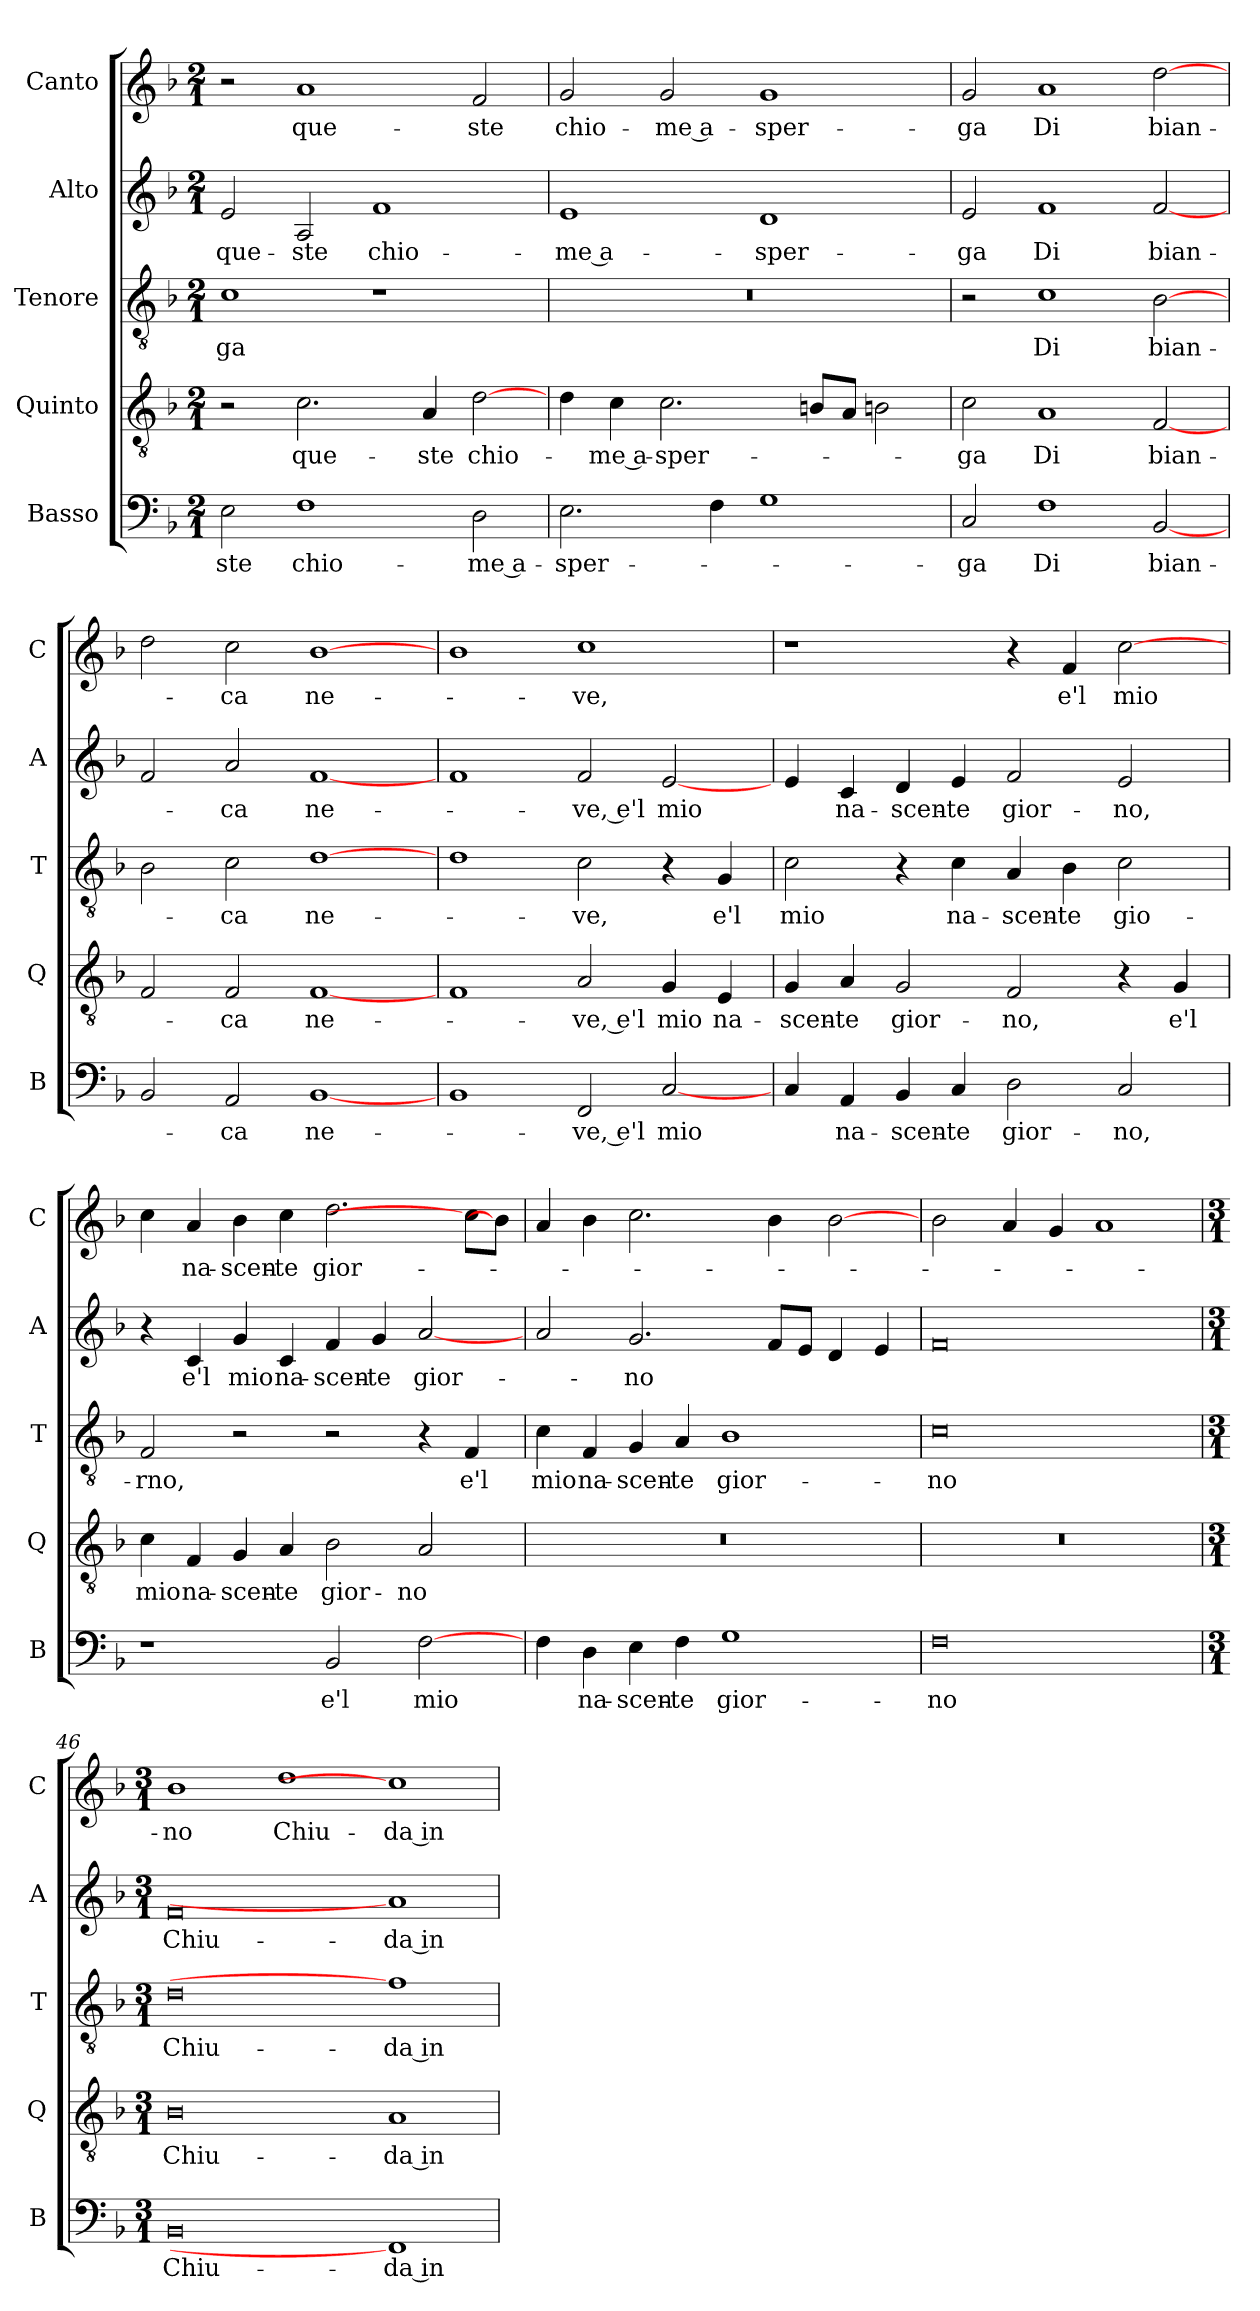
**kern	**text	**kern	**text	**kern	**text	**kern	**text	**kern	**text
*part5	*part5	*part4	*part4	*part3	*part3	*part2	*part2	*part1	*part1
*staff5	*staff5	*staff4	*staff4	*staff3	*staff3	*staff2	*staff2	*staff1	*staff1
*I"Basso	*	*I"Quinto	*	*I"Tenore	*	*I"Alto	*	*I"Canto	*
*I'B	*	*I'Q	*	*I'T	*	*I'A	*	*I'C	*
*clefF4	*	*clefGv2	*	*clefGv2	*	*clefG2	*	*clefG2	*
*k[b-]	*	*k[b-]	*	*k[b-]	*	*k[b-]	*	*k[b-]	*
*d:	*	*d:	*	*d:	*	*d:	*	*d:	*
*M2/1	*	*M2/1	*	*M2/1	*	*M2/1	*	*M2/1	*
=	=	=	=	=	=	=	=	=	=
2E	-ste	2r	.	1c	-ga	2e	que-	2r	.
1F	chio-	2.c	que-	.	.	2A	-ste	1a	que-
.	.	.	.	1r	.	1f	chio-	.	.
.	.	4A	-ste	.	.	.	.	.	.
2D	-me a-	[2d	chio-	.	.	.	.	2f	-ste
=	=	=	=	=	=	=	=	=	=
2.E	-sper-	4d	.	0r	.	1e	-me a-	2g	chio-
.	.	4c	-me a-	.	.	.	.	.	.
.	.	2.c	-sper-	.	.	.	.	2g	-me a-
4F	.	.	.	.	.	.	.	.	.
1G	.	.	.	.	.	1d	-sper-	1g	-sper-
.	.	8BnL	.	.	.	.	.	.	.
.	.	8AJ	.	.	.	.	.	.	.
.	.	2Bn	.	.	.	.	.	.	.
=	=	=	=	=	=	=	=	=	=
2C	-ga	2c	-ga	2r	.	2e	-ga	2g	-ga
1F	Di	1A	Di	1c	Di	1f	Di	1a	Di
[2BB-	bian-	[2F	bian-	[2B-	bian-	[2f	bian-	[2dd	bian-
=	=	=	=	=	=	=	=	=	=
2BB-	.	2F	.	2B-	.	2f	.	2dd	.
2AA	-ca	2F	-ca	2c	-ca	2a	-ca	2cc	-ca
[1BB-	ne-	[1F	ne-	[1d	ne-	[1f	ne-	[1b-	ne-
=	=	=	=	=	=	=	=	=	=
1BB-	.	1F	.	1d	.	1f	.	1b-	.
2FF	-ve, e'l	2A	-ve, e'l	2c	-ve,	2f	-ve, e'l	1cc	-ve,
[2C	mio	4G	mio	4r	.	[2e	mio	.	.
.	.	4E	na-	4G	e'l	.	.	.	.
=	=	=	=	=	=	=	=	=	=
4C	.	4G	-scen-	2c	mio	4e	.	1r	.
4AA	na-	4A	-te	.	.	4c	na-	.	.
4BB-	-scen-	2G	gior-	4r	.	4d	-scen-	.	.
4C	-te	.	.	4c	na-	4e	-te	.	.
2D	gior-	2F	-no,	4A	-scen-	2f	gior-	4r	.
.	.	.	.	4B-	-te	.	.	4f	e'l
2C	-no,	4r	.	2c	gio-	2e	-no,	[2cc	mio
.	.	4G	e'l	.	.	.	.	.	.
=	=	=	=	=	=	=	=	=	=
1r	.	4c	mio	2F	-rno,	4r	.	4cc	.
.	.	4F	na-	.	.	4c	e'l	4a	na-
.	.	4G	-scen-	2r	.	4g	mio	4b-	-scen-
.	.	4A	-te	.	.	4c	na-	4cc	-te
2BB-	e'l	2B-	gior-	2r	.	4f	-scen-	2.dd	gior-
.	.	.	.	.	.	4g	-te	.	.
[2F	mio	2A	-no	4r	.	[2a	gior-	.	.
.	.	.	.	4F	e'l	.	.	8ccL]	.
.	.	.	.	.	.	.	.	8b-J]	.
=	=	=	=	=	=	=	=	=	=
4F	.	0r	.	4c	mio	2a	.	4a	.
4D	na-	.	.	4F	na-	.	.	4b-	.
4E	-scen-	.	.	4G	-scen-	2.g	-no	2.cc	.
4F	-te	.	.	4A	-te	.	.	.	.
1G	gior-	.	.	1B-	gior-	.	.	.	.
.	.	.	.	.	.	8fL	.	4b-	.
.	.	.	.	.	.	8eJ	.	.	.
.	.	.	.	.	.	4d	.	[2b-	.
.	.	.	.	.	.	4e	.	.	.
=	=	=	=	=	=	=	=	=	=
0F	-no	0r	.	0c	-no	0f	.	2b-	.
.	.	.	.	.	.	.	.	4a	.
.	.	.	.	.	.	.	.	4g	.
.	.	.	.	.	.	.	.	1a	.
=46	=46	=46	=46	=46	=46	=46	=46	=46	=46
*M3/1	*	*M3/1	*	*M3/1	*	*M3/1	*	*M3/1	*
0BB-	Chiu-	0B-	Chiu-	0d	Chiu-	0f	Chiu-	1b-	-no
.	.	.	.	.	.	.	.	1dd	Chiu-
1FF]	-da in	1A	-da in	1f]	-da in	1a]	-da in	1cc]	-da in
=	=	=	=	=	=	=	=	=	=
*-	*-	*-	*-	*-	*-	*-	*-	*-	*-
